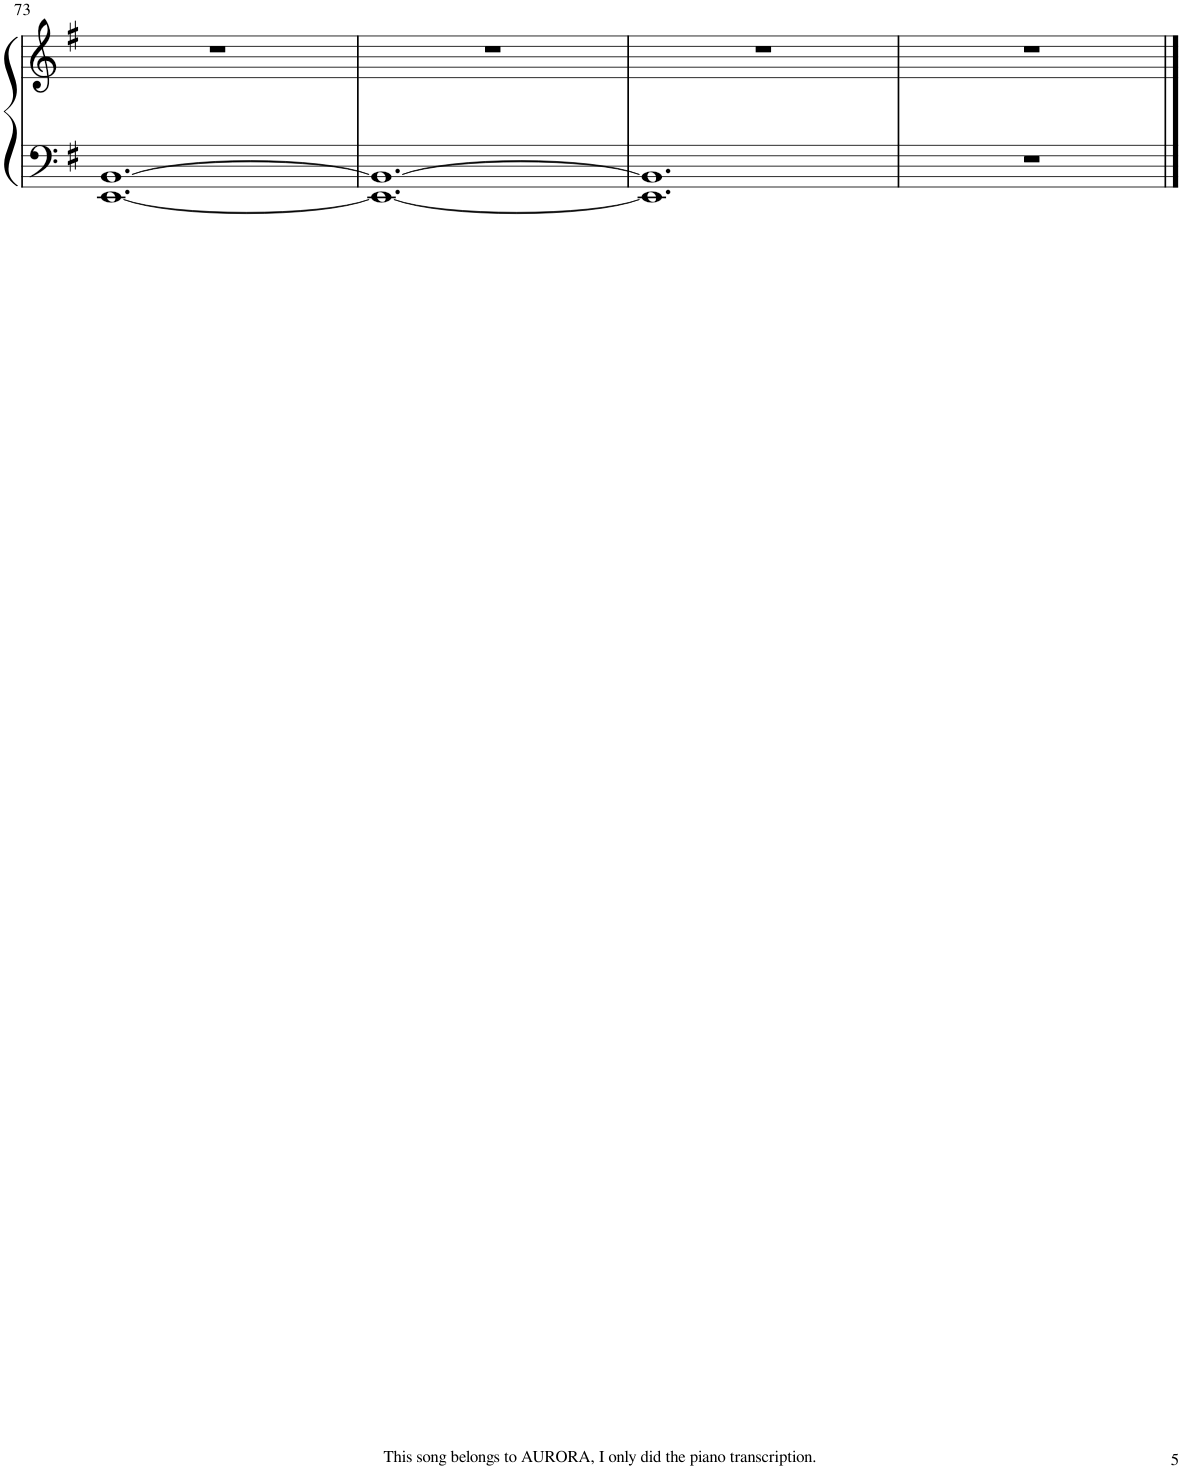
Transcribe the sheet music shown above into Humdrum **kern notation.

**kern	**kern
*part1	*part1
*staff2	*staff1
*I"Piano	*
*I'Pno.	*
!!LO:PB:g=z
*clefF4	*clefG2
*k[f#]	*k[f#]
*M12/8	*M12/8
=73	=73
[1.EE [1.BB	1.r
=74	=74
1.EE_ 1.BB_	1.r
=75	=75
1.EE] 1.BB]	1.r
=76	=76
1.r	1.r
==	==
*-	*-
